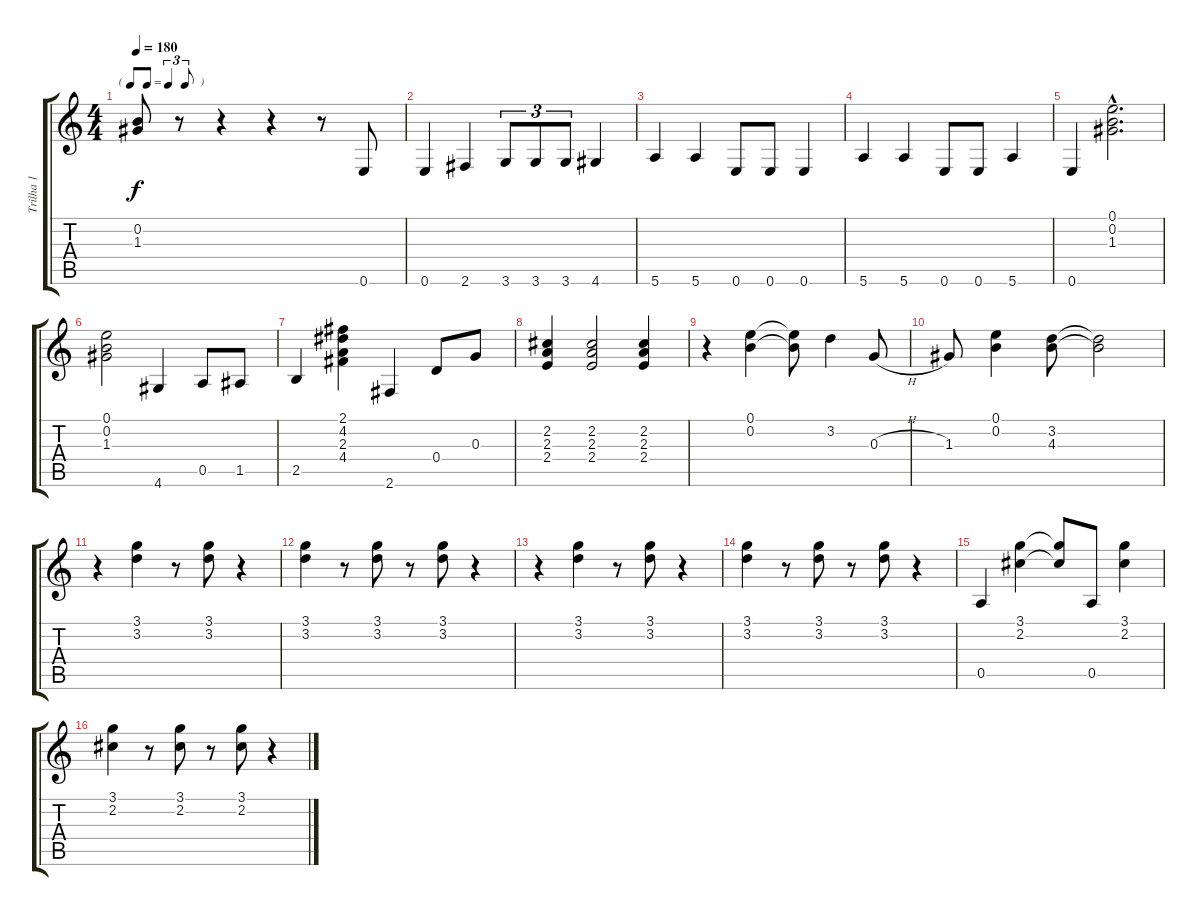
\track ("Trilha 1" "Trilha 1") {instrument electricguitarjazz}
\staff {score tabs}
\tuning (E4 B3 G3 D3 A2 E2) {hide}
\ts (4 4)
\tf triplet8th
\tempo 180
\clef g2
\ks c
(0.2 1.3).8{dy f} r.8 r.4 r.4 r.8 0.6.8 |
0.6.4 2.6.4 3.6.8{tu (3 2)} 3.6.8{tu (3 2)} 3.6.8{tu (3 2)} 4.6.4 |
5.6.4 5.6.4 0.6.8 0.6.8 0.6.4 |
5.6.4 5.6.4 0.6.8 0.6.8 5.6.4 |
0.6.4 (0.1{hac} 0.2{hac} 1.3{hac}).2{d} |
(0.1 0.2 1.3).2 4.6.4 0.5.8 1.5.8 |
2.5.4 (2.1 4.2 2.3 4.4).4 2.6.4 0.4.8 0.3.8 |
(2.2 2.3 2.4).4 (2.2 2.3 2.4).2 (2.2 2.3 2.4).4 |
r.4 (0.1 0.2).4 (0.1{t} 0.2{t}).8 3.2.4 0.3{h}.8 |
1.3.8 (0.1 0.2).4 (3.2 4.3).8 (3.2{t} 4.3{t}).2 |
r.4 (3.1 3.2).4 r.8 (3.1 3.2).8 r.4 |
(3.1 3.2).4 r.8 (3.1 3.2).8 r.8 (3.1 3.2).8 r.4 |
r.4 (3.1 3.2).4 r.8 (3.1 3.2).8 r.4 |
(3.1 3.2).4 r.8 (3.1 3.2).8 r.8 (3.1 3.2).8 r.4 |
0.5.4 (3.1 2.2).4 (3.1{t} 2.2{t}).8 0.5.8 (3.1 2.2).4 |
(3.1 2.2).4 r.8 (3.1 2.2).8 r.8 (3.1 2.2).8 r.4
